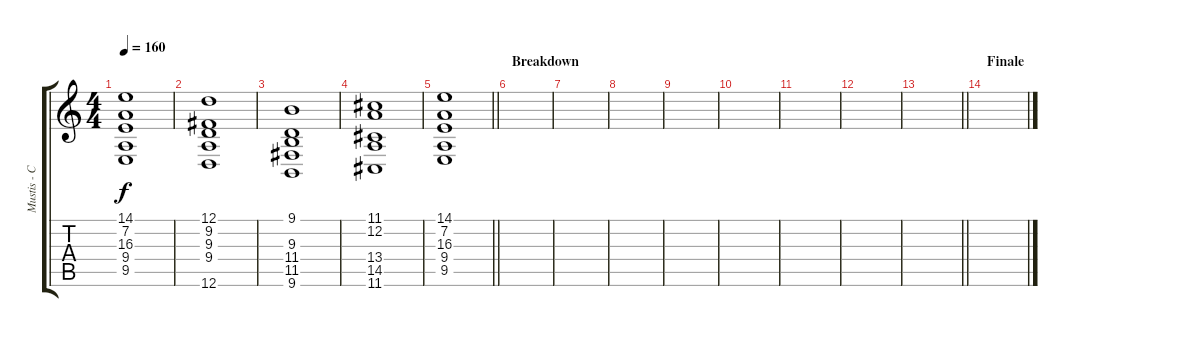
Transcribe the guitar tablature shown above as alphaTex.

\track ("Mustis - Choirs" "Mustis - C") {instrument pad7halo}
\staff {score tabs}
\tuning (D4 A3 F3 C3 G2 D2) {hide}
\ts (4 4)
\tempo 160
\clef g2
\ks c
(14.1 7.2 16.3 9.4 9.5).1{dy f} |
(12.1 9.2 9.3 9.4 12.6).1 |
(9.1 9.3 11.4 11.5 9.6).1 |
(11.1 12.2 13.4 14.5 11.6).1 |
\barLineRight lightlight
(14.1 7.2 16.3 9.4 9.5).1 |
\section ("" "Breakdown")
|
|
|
|
|
|
|
\barLineRight lightlight
|
\section ("" "Finale")
